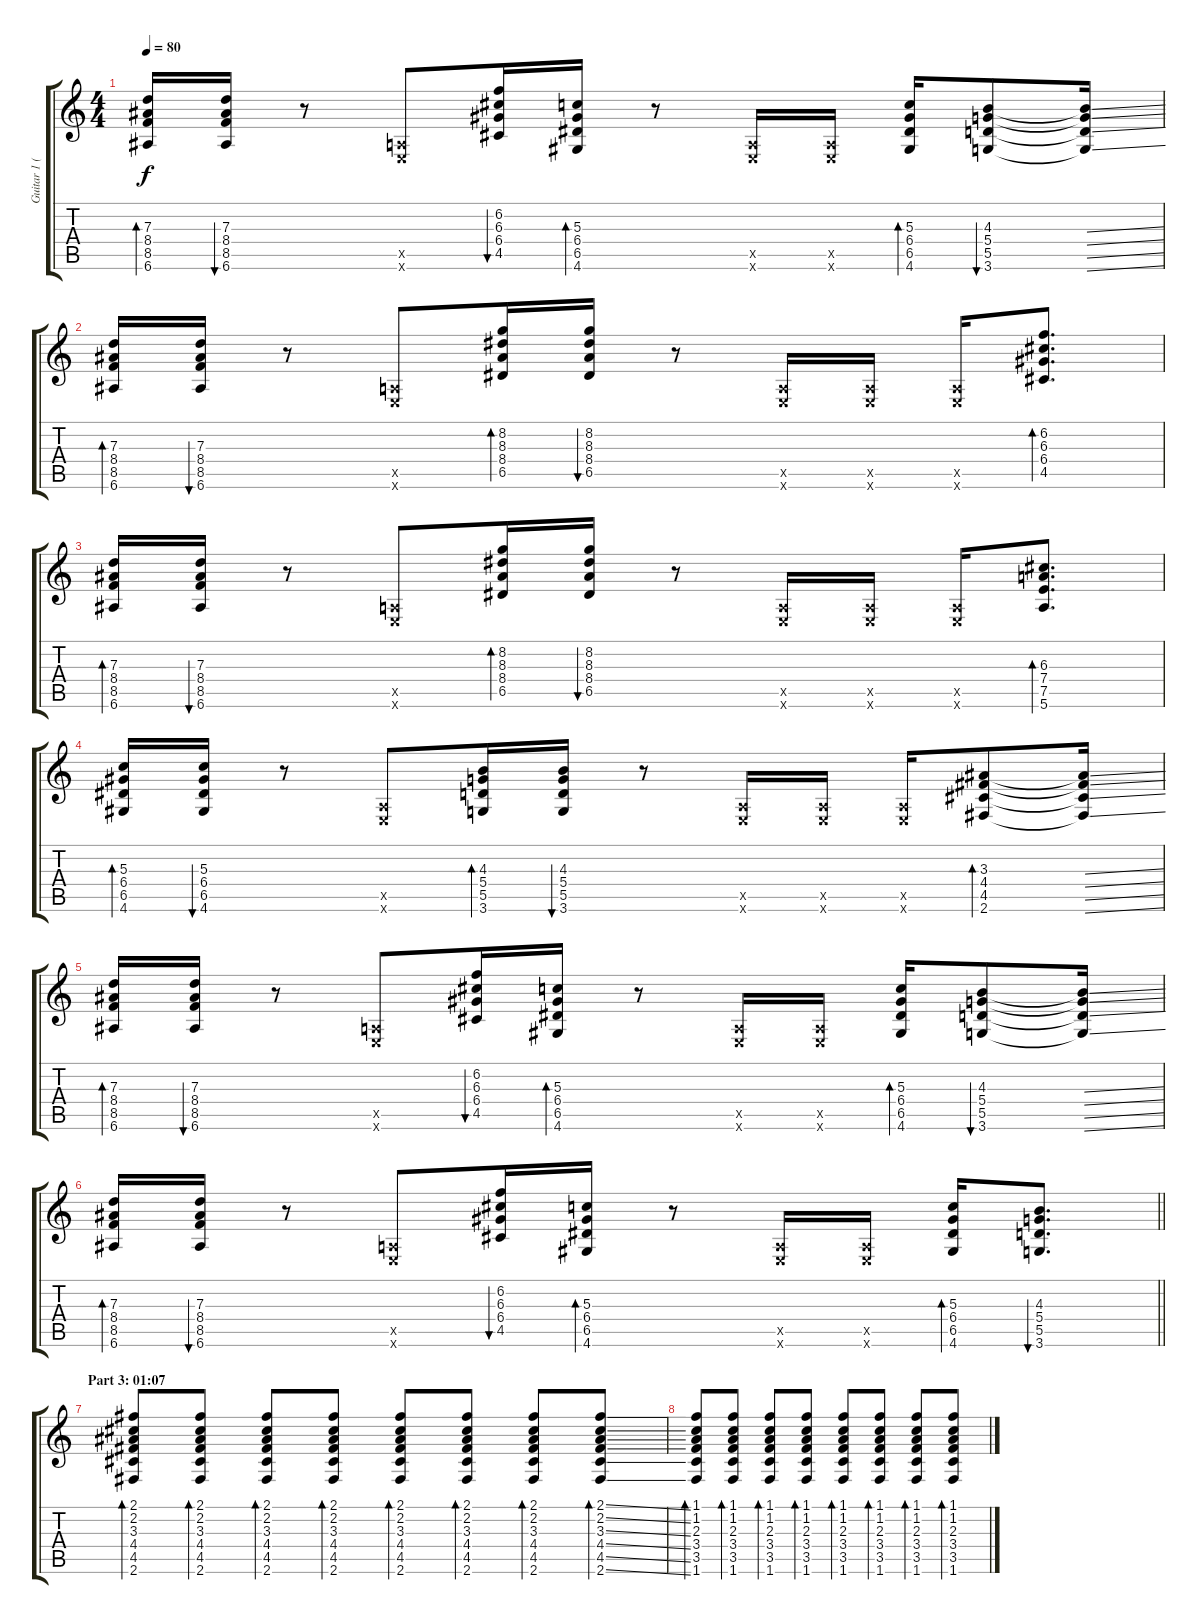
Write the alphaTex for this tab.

\track ("Guitar 1 (Distortion)" "Guitar 1 (") {instrument distortionguitar}
\staff {score tabs}
\tuning (E4 B3 G3 D3 A2 E2) {hide}
\ts (4 4)
\tempo 80
\clef g2
\ks c
(7.3 8.4 8.5 6.6).16{bd 30 dy f} (7.3 8.4 8.5 6.6).16{bu 30} r.8 (0.5{x} 0.6{x}).8 (6.2 6.3 6.4 4.5).16{bu 30} (5.3 6.4 6.5 4.6).16{bd 30} r.8 (0.5{x} 0.6{x}).16 (0.5{x} 0.6{x}).16 (5.3 6.4 6.5 4.6).16{bd 30} (4.3 5.4 5.5 3.6).8{bu 30} (4.3{ss t} 5.4{ss t} 5.5{ss t} 3.6{ss t}).16 |
(7.3 8.4 8.5 6.6).16{bd 30} (7.3 8.4 8.5 6.6).16{bu 30} r.8 (0.5{x} 0.6{x}).8 (8.2 8.3 8.4 6.5).16{bd 30} (8.2 8.3 8.4 6.5).16{bu 30} r.8 (0.5{x} 0.6{x}).16 (0.5{x} 0.6{x}).16 (0.5{x} 0.6{x}).16 (6.2 6.3 6.4 4.5).8{d bd 30} |
(7.3 8.4 8.5 6.6).16{bd 30} (7.3 8.4 8.5 6.6).16{bu 30} r.8 (0.5{x} 0.6{x}).8 (8.2 8.3 8.4 6.5).16{bd 30} (8.2 8.3 8.4 6.5).16{bu 30} r.8 (0.5{x} 0.6{x}).16 (0.5{x} 0.6{x}).16 (0.5{x} 0.6{x}).16 (6.3 7.4 7.5 5.6).8{d bd 30} |
(5.3 6.4 6.5 4.6).16{bd 30} (5.3 6.4 6.5 4.6).16{bu 30} r.8 (0.5{x} 0.6{x}).8 (4.3 5.4 5.5 3.6).16{bd 30} (4.3 5.4 5.5 3.6).16{bu 30} r.8 (0.5{x} 0.6{x}).16 (0.5{x} 0.6{x}).16 (0.5{x} 0.6{x}).16 (3.3 4.4 4.5 2.6).8{bd 30} (3.3{ss t} 4.4{ss t} 4.5{ss t} 2.6{ss t}).16 |
(7.3 8.4 8.5 6.6).16{bd 30} (7.3 8.4 8.5 6.6).16{bu 30} r.8 (0.5{x} 0.6{x}).8 (6.2 6.3 6.4 4.5).16{bu 30} (5.3 6.4 6.5 4.6).16{bd 30} r.8 (0.5{x} 0.6{x}).16 (0.5{x} 0.6{x}).16 (5.3 6.4 6.5 4.6).16{bd 30} (4.3 5.4 5.5 3.6).8{bu 30} (4.3{ss t} 5.4{ss t} 5.5{ss t} 3.6{ss t}).16 |
\barLineRight lightlight
(7.3 8.4 8.5 6.6).16{bd 30} (7.3 8.4 8.5 6.6).16{bu 30} r.8 (0.5{x} 0.6{x}).8 (6.2 6.3 6.4 4.5).16{bu 30} (5.3 6.4 6.5 4.6).16{bd 30} r.8 (0.5{x} 0.6{x}).16 (0.5{x} 0.6{x}).16 (5.3 6.4 6.5 4.6).16{bd 30} (4.3 5.4 5.5 3.6).8{d bu 30} |
\section ("" "Part 3: 01:07")
(2.1 2.2 3.3 4.4 4.5 2.6).8{bd 30} (2.1 2.2 3.3 4.4 4.5 2.6).8{bd 30} (2.1 2.2 3.3 4.4 4.5 2.6).8{bd 30} (2.1 2.2 3.3 4.4 4.5 2.6).8{bd 30} (2.1 2.2 3.3 4.4 4.5 2.6).8{bd 30} (2.1 2.2 3.3 4.4 4.5 2.6).8{bd 30} (2.1 2.2 3.3 4.4 4.5 2.6).8{bd 30} (2.1{ss} 2.2{ss} 3.3{ss} 4.4{ss} 4.5{ss} 2.6{ss}).8{bd 30} |
(1.1 1.2 2.3 3.4 3.5 1.6).8{bd 30} (1.1 1.2 2.3 3.4 3.5 1.6).8{bd 30} (1.1 1.2 2.3 3.4 3.5 1.6).8{bd 30} (1.1 1.2 2.3 3.4 3.5 1.6).8{bd 30} (1.1 1.2 2.3 3.4 3.5 1.6).8{bd 30} (1.1 1.2 2.3 3.4 3.5 1.6).8{bd 30} (1.1 1.2 2.3 3.4 3.5 1.6).8{bd 30} (1.1 1.2 2.3{ss} 3.4{ss} 3.5{ss} 1.6{ss}).8{bd 30}
